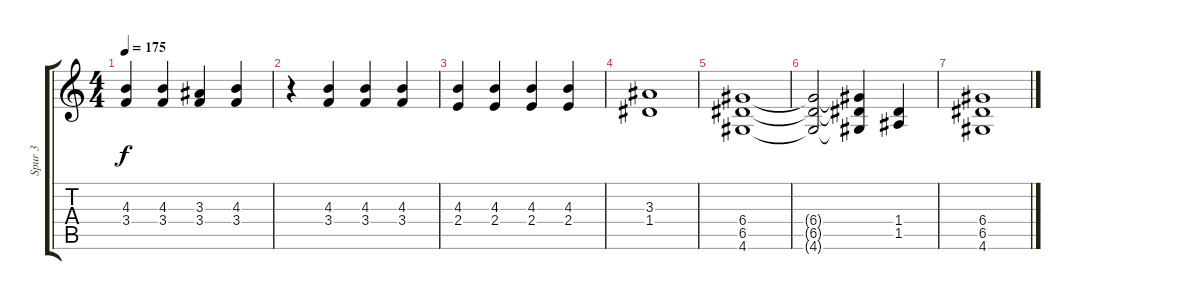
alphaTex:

\track ("Spur 3" "Spur 3") {instrument overdrivenguitar}
\staff {score tabs}
\tuning (E4 B3 G3 D3 A2 E2) {hide}
\ts (4 4)
\tempo 175
\clef g2
\ks c
(4.3 3.4).4{dy f} (4.3 3.4).4 (3.3 3.4).4 (4.3 3.4).4 |
r.4 (4.3 3.4).4 (4.3 3.4).4 (4.3 3.4).4 |
(4.3 2.4).4 (4.3 2.4).4 (4.3 2.4).4 (4.3 2.4).4 |
(3.3 1.4).1 |
(6.4 6.5 4.6).1 |
(6.4{t} 6.5{t} 4.6{t}).2 (6.4{t} 6.5{t} 4.6{t}).4 (1.4 1.5).4 |
(6.4 6.5 4.6).1
